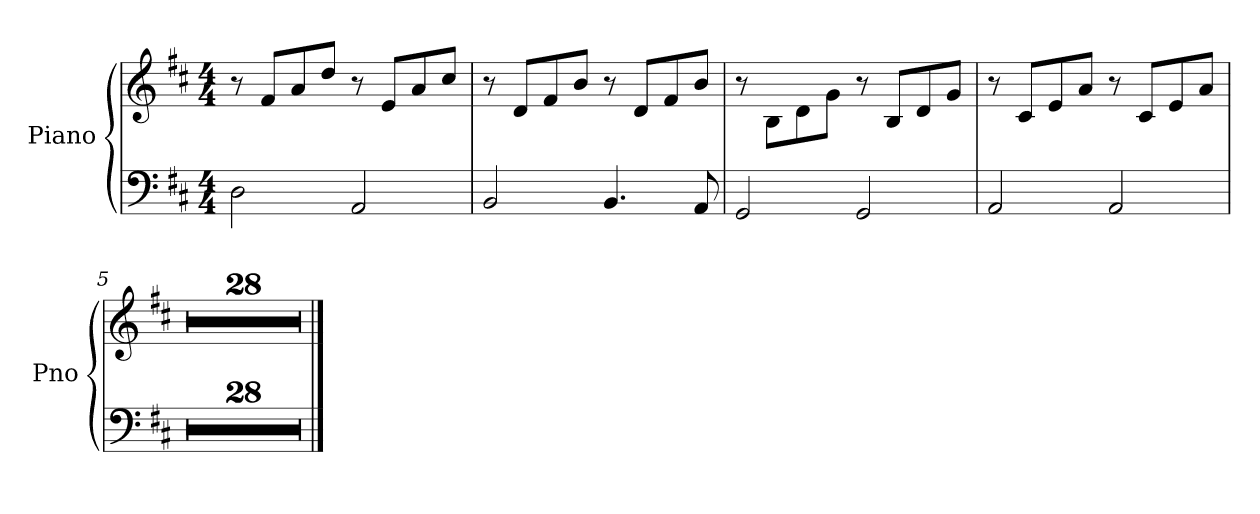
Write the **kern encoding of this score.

**kern	**kern
*part1	*part1
*staff2	*staff1
*I"Piano	*
*I'Pno	*
*clefF4	*clefG2
*k[f#c#]	*k[f#c#]
*D:	*D:
*M4/4	*M4/4
=1	=1
2D\	8r
.	8f#/L
.	8a/
.	8dd/J
2AA/	8r
.	8e/L
.	8a/
.	8cc#/J
=2	=2
2BB/	8r
.	8d/L
.	8f#/
.	8b/J
4.BB/	8r
.	8d/L
.	8f#/
8AA/	8b/J
=3	=3
2GG/	8r
.	8B\L
.	8d\
.	8g\J
2GG/	8r
.	8B/L
.	8d/
.	8g/J
=4	=4
2AA/	8r
.	8c#/L
.	8e/
.	8a/J
2AA/	8r
.	8c#/L
.	8e/
.	8a/J
=5	=5
1r	1r
=6	=6
1r	1r
=7	=7
1r	1r
=8	=8
1r	1r
=9	=9
1r	1r
!!LO:LB:g=z
=10	=10
1r	1r
=11	=11
1r	1r
=12	=12
1r	1r
=13	=13
1r	1r
=14	=14
1r	1r
=15	=15
1r	1r
=16	=16
1r	1r
=17	=17
1r	1r
=18	=18
1r	1r
=19	=19
1r	1r
=20	=20
1r	1r
=21	=21
1r	1r
=22	=22
1r	1r
=23	=23
1r	1r
=24	=24
1r	1r
=25	=25
1r	1r
=26	=26
1r	1r
=27	=27
1r	1r
=28	=28
1r	1r
=29	=29
1r	1r
=30	=30
1r	1r
=31	=31
1r	1r
!!LO:LB:g=z
=32	=32
1r	1r
==	==
*-	*-
